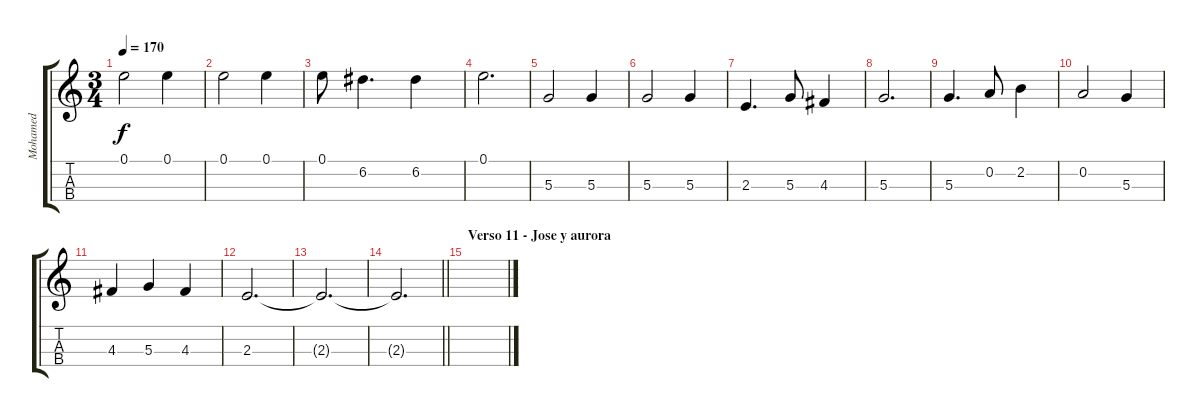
\track ("Mohamed" "Mohamed") {instrument violin}
\staff {score tabs}
\tuning (E5 A4 D4 G3) {hide}
\ts (3 4)
\tempo 170
\clef g2
\ks c
0.1.2{dy f} 0.1.4 |
0.1.2 0.1.4 |
0.1.8 6.2.4{d} 6.2.4 |
0.1.2{d} |
5.3.2 5.3.4 |
5.3.2 5.3.4 |
2.3.4{d} 5.3.8 4.3.4 |
5.3.2{d} |
5.3.4{d} 0.2.8 2.2.4 |
0.2.2 5.3.4 |
4.3.4 5.3.4 4.3.4 |
2.3.2{d} |
2.3{t}.2{d} |
\barLineRight lightlight
2.3{t}.2{d} |
\section ("" "Verso 11 - Jose y aurora")
